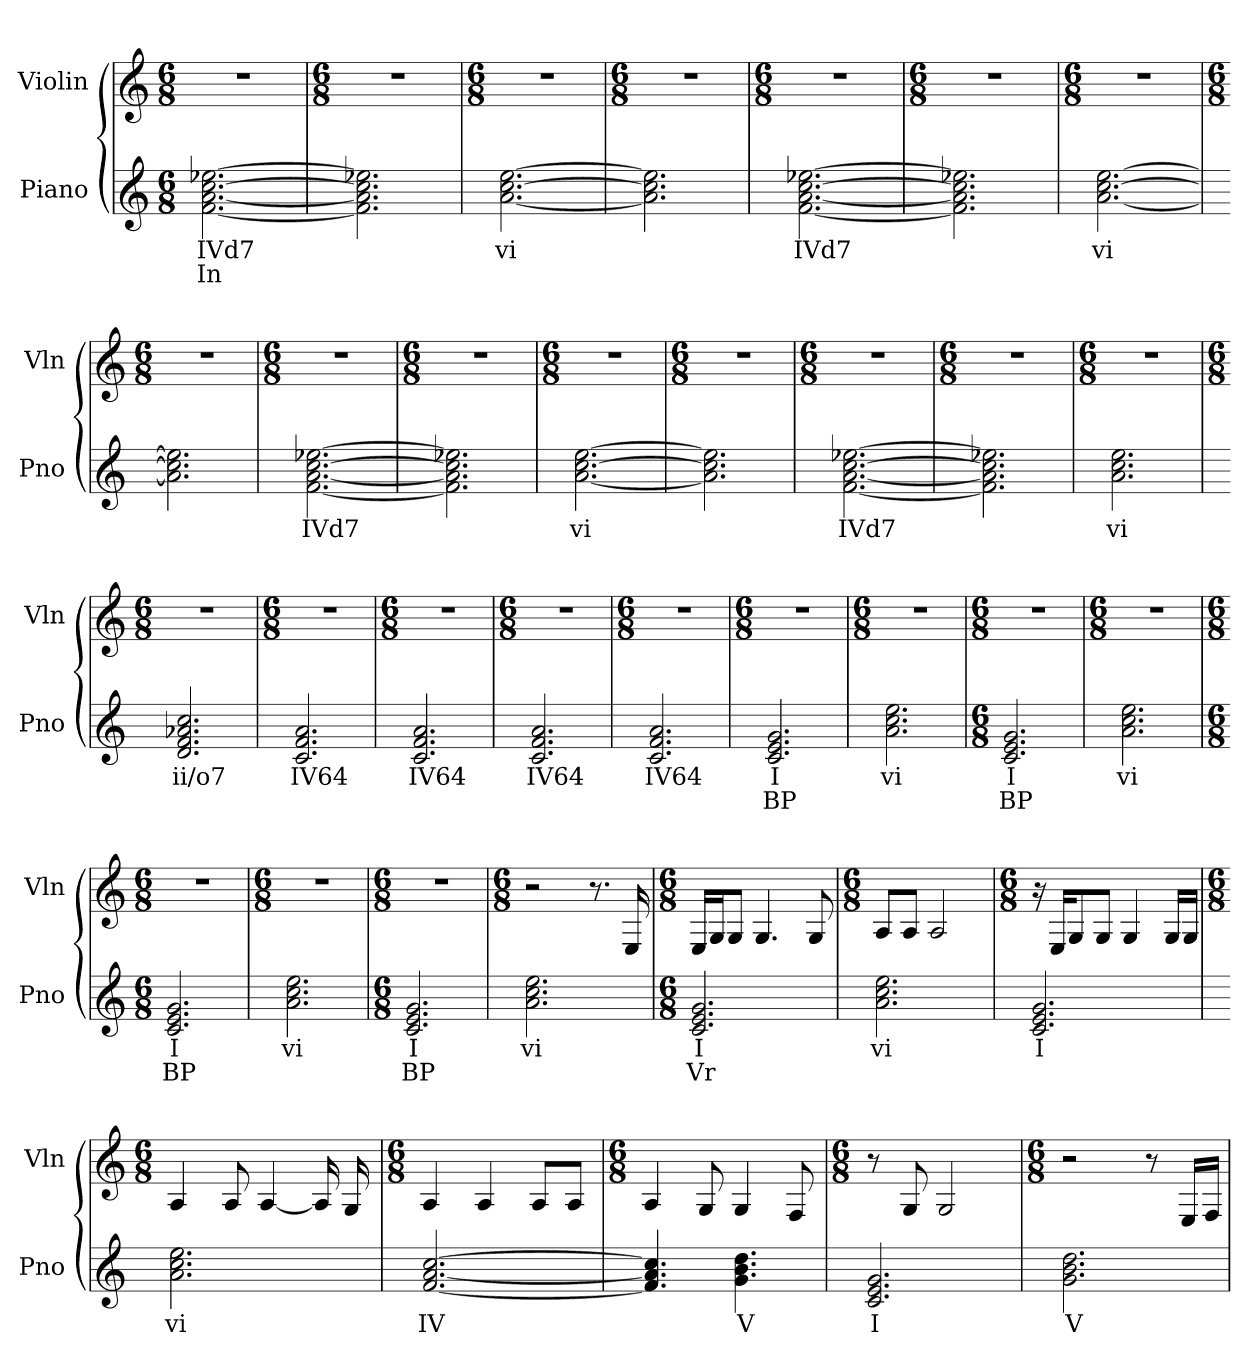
**kern	**text	**text	**kern
*part2	*part2	*part2	*part1
*staff2	*staff2	*staff2	*staff1
*I"Piano	*	*	*I"Violin
*I'Pno	*	*	*I'Vln
*k[]	*	*	*
*C:	*	*	*
*M6/8	*	*	*M6/8
=	=	=	=
[2.f [2.a [2.cc [2.ee-X	IVd7	In	2.r
=	=	=	=
*k[]	*	*	*
*C:	*	*	*
*	*	*	*M6/8
2.f] 2.a] 2.cc] 2.ee-X]	.	.	2.r
=	=	=	=
*k[]	*	*	*
*C:	*	*	*
*	*	*	*M6/8
[2.a [2.cc [2.ee	vi	.	2.r
=	=	=	=
*k[]	*	*	*
*C:	*	*	*
*	*	*	*M6/8
2.a] 2.cc] 2.ee]	.	.	2.r
=	=	=	=
*k[]	*	*	*
*C:	*	*	*
*	*	*	*M6/8
[2.f [2.a [2.cc [2.ee-X	IVd7	.	2.r
=	=	=	=
*k[]	*	*	*
*C:	*	*	*
*	*	*	*M6/8
2.f] 2.a] 2.cc] 2.ee-X]	.	.	2.r
=	=	=	=
*k[]	*	*	*
*C:	*	*	*
*	*	*	*M6/8
[2.a [2.cc [2.ee	vi	.	2.r
=	=	=	=
*k[]	*	*	*
*C:	*	*	*
*	*	*	*M6/8
2.a] 2.cc] 2.ee]	.	.	2.r
=	=	=	=
*k[]	*	*	*
*C:	*	*	*
*	*	*	*M6/8
[2.f [2.a [2.cc [2.ee-X	IVd7	.	2.r
=	=	=	=
*k[]	*	*	*
*C:	*	*	*
*	*	*	*M6/8
2.f] 2.a] 2.cc] 2.ee-X]	.	.	2.r
=	=	=	=
*k[]	*	*	*
*C:	*	*	*
*	*	*	*M6/8
[2.a [2.cc [2.ee	vi	.	2.r
=	=	=	=
*k[]	*	*	*
*C:	*	*	*
*	*	*	*M6/8
2.a] 2.cc] 2.ee]	.	.	2.r
=	=	=	=
*k[]	*	*	*
*C:	*	*	*
*	*	*	*M6/8
[2.f [2.a [2.cc [2.ee-X	IVd7	.	2.r
=	=	=	=
*k[]	*	*	*
*C:	*	*	*
*	*	*	*M6/8
2.f] 2.a] 2.cc] 2.ee-X]	.	.	2.r
=	=	=	=
*k[]	*	*	*
*C:	*	*	*
*	*	*	*M6/8
2.a 2.cc 2.ee	vi	.	2.r
=	=	=	=
*k[]	*	*	*
*C:	*	*	*
*	*	*	*M6/8
2.d 2.f 2.a-X 2.cc	ii/o7	.	2.r
=	=	=	=
*k[]	*	*	*
*C:	*	*	*
*	*	*	*M6/8
2.c 2.f 2.a	IV64	.	2.r
=	=	=	=
*k[]	*	*	*
*C:	*	*	*
*	*	*	*M6/8
2.c 2.f 2.a	IV64	.	2.r
=	=	=	=
*k[]	*	*	*
*C:	*	*	*
*	*	*	*M6/8
2.c 2.f 2.a	IV64	.	2.r
=	=	=	=
*k[]	*	*	*
*C:	*	*	*
*	*	*	*M6/8
2.c 2.f 2.a	IV64	.	2.r
=	=	=	=
*k[]	*	*	*
*C:	*	*	*
*	*	*	*M6/8
2.c 2.e 2.g	I	BP	2.r
=	=	=	=
*k[]	*	*	*
*C:	*	*	*
*	*	*	*M6/8
2.a 2.cc 2.ee	vi	.	2.r
=	=	=	=
*k[]	*	*	*
*C:	*	*	*
*M6/8	*	*	*M6/8
2.c 2.e 2.g	I	BP	2.r
=	=	=	=
*k[]	*	*	*
*C:	*	*	*
*	*	*	*M6/8
2.a 2.cc 2.ee	vi	.	2.r
=	=	=	=
*k[]	*	*	*
*C:	*	*	*
*M6/8	*	*	*M6/8
2.c 2.e 2.g	I	BP	2.r
=	=	=	=
*k[]	*	*	*
*C:	*	*	*
*	*	*	*M6/8
2.a 2.cc 2.ee	vi	.	2.r
=	=	=	=
*k[]	*	*	*
*C:	*	*	*
*M6/8	*	*	*M6/8
2.c 2.e 2.g	I	BP	2.r
=	=	=	=
*k[]	*	*	*
*C:	*	*	*
*	*	*	*M6/8
2.a 2.cc 2.ee	vi	.	2r
.	.	.	8.r
.	.	.	16E
=	=	=	=
*k[]	*	*	*
*C:	*	*	*
*M6/8	*	*	*M6/8
2.c 2.e 2.g	I	Vr	16ELL
.	.	.	16GJ
.	.	.	8GJ
.	.	.	4.G
.	.	.	8G
=	=	=	=
*k[]	*	*	*
*C:	*	*	*
*	*	*	*M6/8
2.a 2.cc 2.ee	vi	.	8AL
.	.	.	8AJ
.	.	.	2A
=	=	=	=
*k[]	*	*	*
*C:	*	*	*
*	*	*	*M6/8
2.c 2.e 2.g	I	.	16r
.	.	.	16EKL
.	.	.	8G
.	.	.	8GJ
.	.	.	4G
.	.	.	16GLL
.	.	.	16GJJ
=	=	=	=
*k[]	*	*	*
*C:	*	*	*
*	*	*	*M6/8
2.a 2.cc 2.ee	vi	.	4A
.	.	.	8A
.	.	.	[4A
.	.	.	16A]
.	.	.	16G
=	=	=	=
*k[]	*	*	*
*C:	*	*	*
*	*	*	*M6/8
[2.f [2.a [2.cc	IV	.	4A
.	.	.	4A
.	.	.	8AL
.	.	.	8AJ
=	=	=	=
*k[]	*	*	*
*C:	*	*	*
*	*	*	*M6/8
4.f] 4.a] 4.cc]	.	.	4A
.	.	.	8G
4.g 4.b 4.dd	V	.	4G
.	.	.	8F
=	=	=	=
*k[]	*	*	*
*C:	*	*	*
*	*	*	*M6/8
2.c 2.e 2.g	I	.	8r
.	.	.	8G
.	.	.	2G
=	=	=	=
*k[]	*	*	*
*C:	*	*	*
*	*	*	*M6/8
2.g 2.b 2.dd	V	.	2r
.	.	.	8r
.	.	.	16ELL
.	.	.	16FJJ
=	=	=	=
*-	*-	*-	*-
